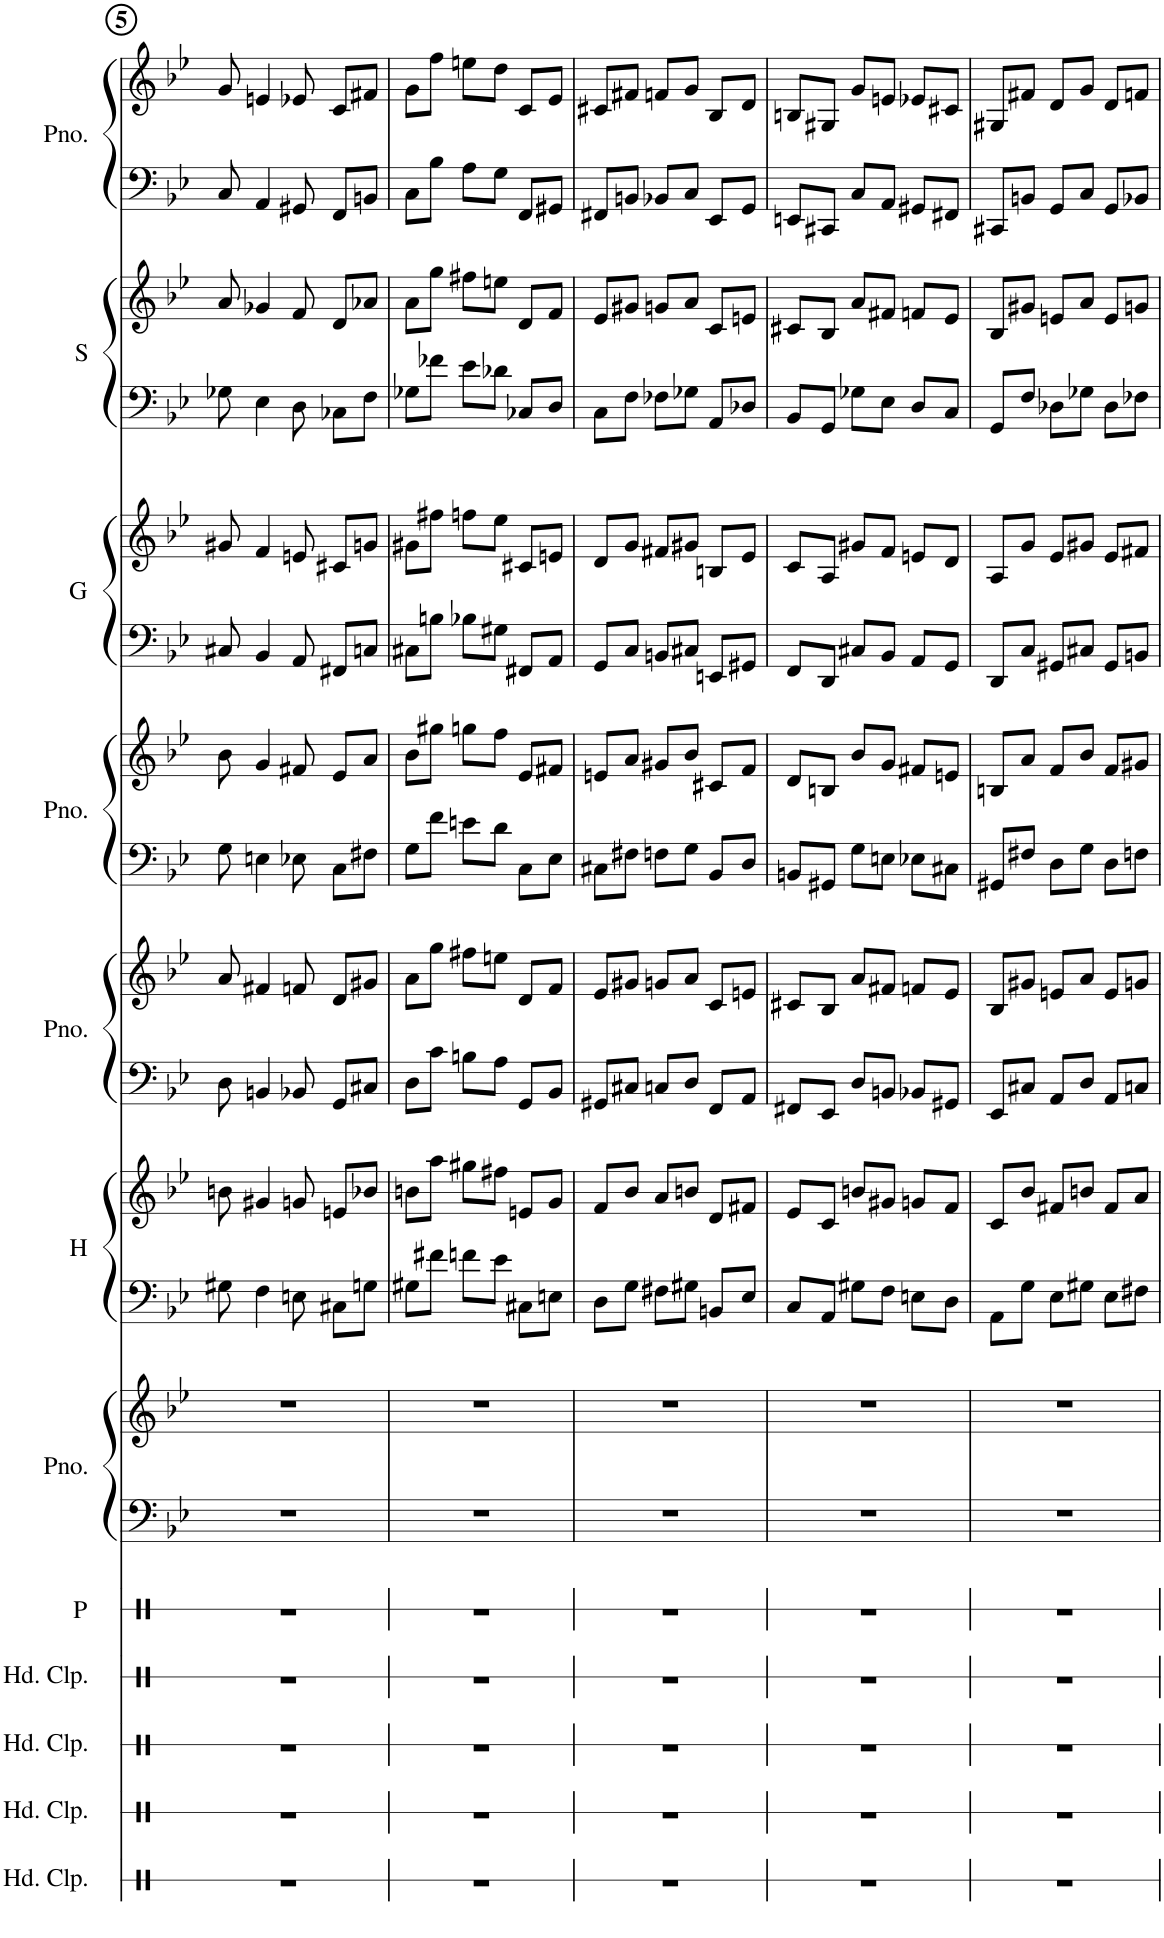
**kern	**kern	**kern	**kern	**kern	**kern	**kern	**kern	**kern	**kern	**kern	**kern	**kern	**kern	**kern	**kern	**kern	**kern	**kern
*part12	*part11	*part10	*part9	*part8	*part7	*part7	*part6	*part6	*part5	*part5	*part4	*part4	*part3	*part3	*part2	*part2	*part1	*part1
*staff19	*staff18	*staff17	*staff16	*staff15	*staff14	*staff13	*staff12	*staff11	*staff10	*staff9	*staff8	*staff7	*staff6	*staff5	*staff4	*staff3	*staff2	*staff1
*I"Hand Clap	*I"Hand Clap	*I"Hand Clap	*I"Hand Clap	*I"Panda	*I"Piano	*	*I"Makeup Cake	*	*I"Piano	*	*I"Piano	*	*I"Dumb One	*	*I"SANTA!	*	*I"Piano	*
*I'Hd. Clp.	*I'Hd. Clp.	*I'Hd. Clp.	*I'Hd. Clp.	*I'P	*I'Pno.	*	*	*	*I'Pno.	*	*I'Pno.	*	*	*	*I'S	*	*I'Pno.	*
!!LO:PB:g=z
*clefX	*clefX	*clefX	*clefX	*clefX	*clefF4	*clefG2	*clefF4	*clefG2	*clefF4	*clefG2	*clefF4	*clefG2	*clefF4	*clefG2	*clefF4	*clefG2	*clefF4	*clefG2
*k[]	*k[]	*k[]	*k[]	*k[]	*k[b-e-]	*k[b-e-]	*k[b-e-]	*k[b-e-]	*k[b-e-]	*k[b-e-]	*k[b-e-]	*k[b-e-]	*k[b-e-]	*k[b-e-]	*k[b-e-]	*k[b-e-]	*k[b-e-]	*k[b-e-]
*M3/4	*M3/4	*M3/4	*M3/4	*M3/4	*M3/4	*M3/4	*M3/4	*M3/4	*M3/4	*M3/4	*M3/4	*M3/4	*M3/4	*M3/4	*M3/4	*M3/4	*M3/4	*M3/4
=5	=5	=5	=5	=5	=5	=5	=5	=5	=5	=5	=5	=5	=5	=5	=5	=5	=5	=5
2.r	2.r	2.r	2.r	2.r	2.r	2.r	8G#X\	8bn\	8D\	8a/	8G\	8b-\	8C#X/	8g#X/	8G-X\	8a/	8C/	8g/
.	.	.	.	.	.	.	4F\	4g#X/	4BBn/	4f#X/	4En\	4g/	4BB-/	4f/	4E-\	4g-X/	4AA/	4en/
.	.	.	.	.	.	.	8En\	8gn/	8BB-X/	8fn/	8E-X\	8f#X/	8AA/	8en/	8D\	8f/	8GG#X/	8e-X/
.	.	.	.	.	.	.	8C#X\L	8en/L	8GG/L	8d/L	8C\L	8e-/L	8FF#X/L	8c#X/L	8C-X\L	8d/L	8FF/L	8c/L
.	.	.	.	.	.	.	8Gn\J	8b-X/J	8C#X/J	8g#X/J	8F#X\J	8a/J	8Cn/J	8gn/J	8F\J	8a-X/J	8BBn/J	8f#X/J
=6	=6	=6	=6	=6	=6	=6	=6	=6	=6	=6	=6	=6	=6	=6	=6	=6	=6	=6
2.r	2.r	2.r	2.r	2.r	2.r	2.r	8G#X\L	8bn\L	8D\L	8a\L	8G\L	8b-\L	8C#X\L	8g#X\L	8G-X\L	8a\L	8C\L	8g\L
.	.	.	.	.	.	.	8f#X\J	8aa\J	8c\J	8gg\J	8f\J	8gg#X\J	8Bn\J	8ff#X\J	8f-X\J	8gg\J	8B-\J	8ff\J
.	.	.	.	.	.	.	8fn\L	8gg#X\L	8Bn\L	8ff#X\L	8en\L	8ggn\L	8B-X\L	8ffn\L	8e-\L	8ff#X\L	8A\L	8een\L
.	.	.	.	.	.	.	8e-\J	8ff#X\J	8A\J	8een\J	8d\J	8ff\J	8G#X\J	8ee-\J	8d-X\J	8een\J	8G\J	8dd\J
.	.	.	.	.	.	.	8C#X\L	8en/L	8GG/L	8d/L	8C\L	8e-/L	8FF#X/L	8c#X/L	8C-X/L	8d/L	8FF/L	8c/L
.	.	.	.	.	.	.	8En\J	8g/J	8BB-/J	8f/J	8E-\J	8f#X/J	8AA/J	8en/J	8D/J	8f/J	8GG#X/J	8e-/J
=7	=7	=7	=7	=7	=7	=7	=7	=7	=7	=7	=7	=7	=7	=7	=7	=7	=7	=7
2.r	2.r	2.r	2.r	2.r	2.r	2.r	8D\L	8f/L	8GG#X/L	8e-/L	8C#X\L	8en/L	8GG/L	8d/L	8C\L	8e-/L	8FF#X/L	8c#X/L
.	.	.	.	.	.	.	8G\J	8b-/J	8C#X/J	8g#X/J	8F#X\J	8a/J	8C/J	8g/J	8F\J	8g#X/J	8BBn/J	8f#X/J
.	.	.	.	.	.	.	8F#X\L	8a/L	8Cn/L	8gn/L	8Fn\L	8g#X/L	8BBn/L	8f#X/L	8F-X\L	8gn/L	8BB-X/L	8fn/L
.	.	.	.	.	.	.	8G#X\J	8bn/J	8D/J	8a/J	8G\J	8b-/J	8C#X/J	8g#X/J	8G-X\J	8a/J	8C/J	8g/J
.	.	.	.	.	.	.	8BBn/L	8d/L	8FF/L	8c/L	8BB-/L	8c#X/L	8EEn/L	8Bn/L	8AA/L	8c/L	8EE-/L	8B-/L
.	.	.	.	.	.	.	8E-/J	8f#X/J	8AA/J	8en/J	8D/J	8f/J	8GG#X/J	8e-/J	8D-X/J	8en/J	8GG/J	8d/J
=8	=8	=8	=8	=8	=8	=8	=8	=8	=8	=8	=8	=8	=8	=8	=8	=8	=8	=8
2.r	2.r	2.r	2.r	2.r	2.r	2.r	8C/L	8e-/L	8FF#X/L	8c#X/L	8BBn/L	8d/L	8FF/L	8c/L	8BB-/L	8c#X/L	8EEn/L	8Bn/L
.	.	.	.	.	.	.	8AA/J	8c/J	8EE-/J	8B-/J	8GG#X/J	8Bn/J	8DD/J	8A/J	8GG/J	8B-/J	8CC#X/J	8G#X/J
.	.	.	.	.	.	.	8G#X\L	8bn/L	8D/L	8a/L	8G\L	8b-/L	8C#X/L	8g#X/L	8G-X\L	8a/L	8C/L	8g/L
.	.	.	.	.	.	.	8F\J	8g#X/J	8BBn/J	8f#X/J	8En\J	8g/J	8BB-/J	8f/J	8E-\J	8f#X/J	8AA/J	8en/J
.	.	.	.	.	.	.	8En\L	8gn/L	8BB-X/L	8fn/L	8E-X\L	8f#X/L	8AA/L	8en/L	8D/L	8fn/L	8GG#X/L	8e-X/L
.	.	.	.	.	.	.	8D\J	8f/J	8GG#X/J	8e-/J	8C#X\J	8en/J	8GG/J	8d/J	8C/J	8e-/J	8FF#X/J	8c#X/J
=9	=9	=9	=9	=9	=9	=9	=9	=9	=9	=9	=9	=9	=9	=9	=9	=9	=9	=9
2.r	2.r	2.r	2.r	2.r	2.r	2.r	8AA\L	8c/L	8EE-/L	8B-/L	8GG#X/L	8Bn/L	8DD/L	8A/L	8GG/L	8B-/L	8CC#X/L	8G#X/L
.	.	.	.	.	.	.	8G\J	8b-/J	8C#X/J	8g#X/J	8F#X/J	8a/J	8C/J	8g/J	8F/J	8g#X/J	8BBn/J	8f#X/J
.	.	.	.	.	.	.	8E-\L	8f#X/L	8AA/L	8en/L	8D\L	8f/L	8GG#X/L	8e-/L	8D-X\L	8en/L	8GG/L	8d/L
.	.	.	.	.	.	.	8G#X\J	8bn/J	8D/J	8a/J	8G\J	8b-/J	8C#X/J	8g#X/J	8G-X\J	8a/J	8C/J	8g/J
.	.	.	.	.	.	.	8E-\L	8f#/L	8AA/L	8e/L	8D\L	8f/L	8GG#/L	8e-/L	8D-\L	8e/L	8GG/L	8d/L
.	.	.	.	.	.	.	8F#X\J	8a/J	8Cn/J	8gn/J	8Fn\J	8g#X/J	8BBn/J	8f#X/J	8F-X\J	8gn/J	8BB-X/J	8fn/J
=	=	=	=	=	=	=	=	=	=	=	=	=	=	=	=	=	=	=
*-	*-	*-	*-	*-	*-	*-	*-	*-	*-	*-	*-	*-	*-	*-	*-	*-	*-	*-
